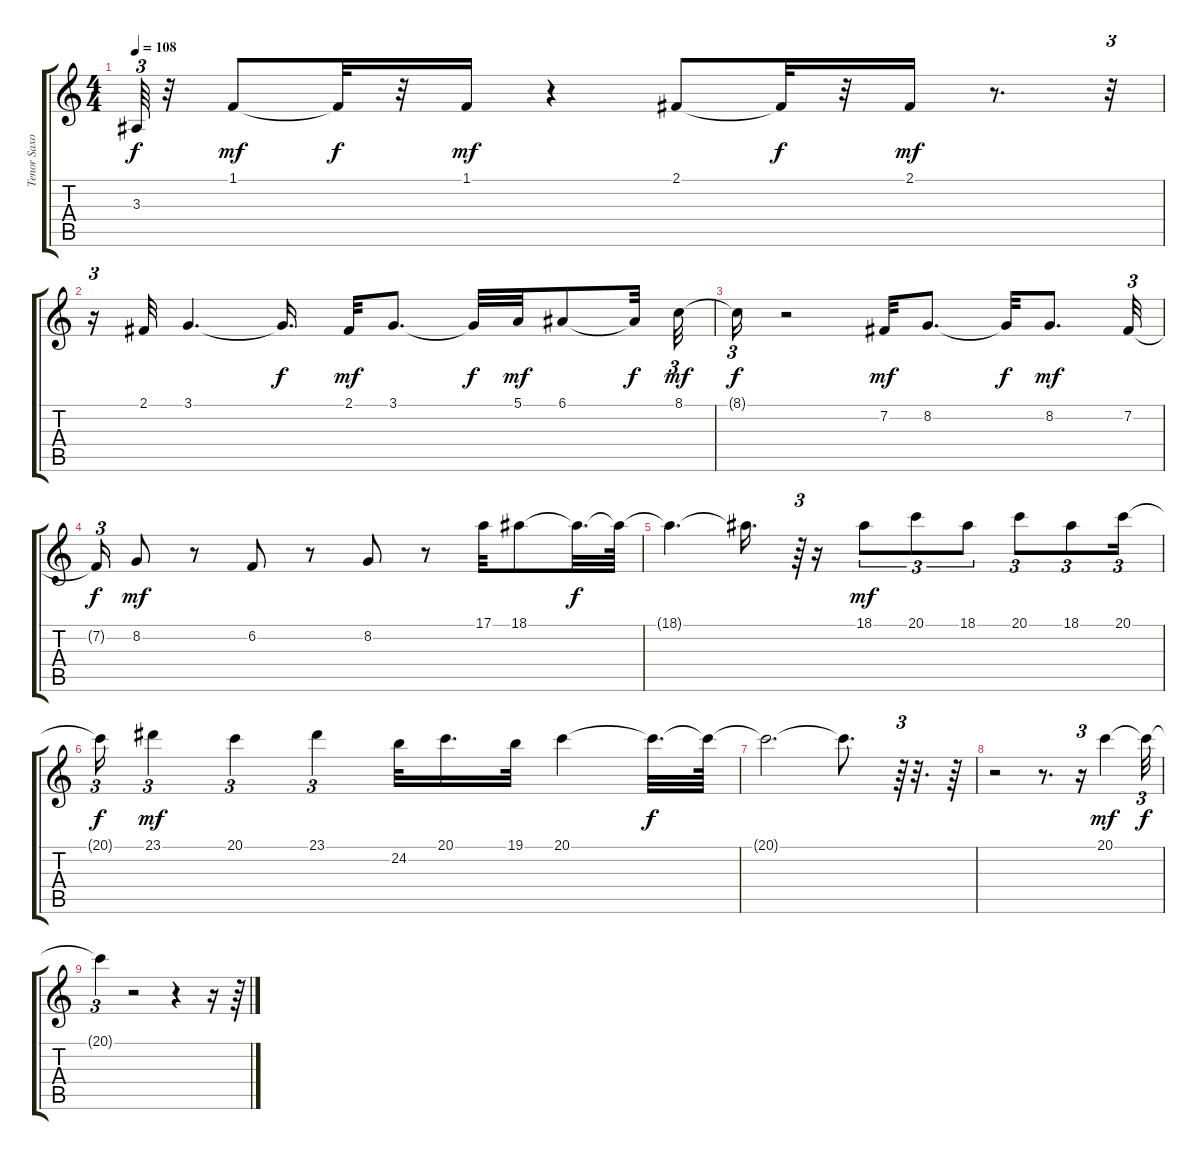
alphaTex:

\track ("Tenor Saxophone" "Tenor Saxo") {instrument tenorsax}
\staff {score tabs}
\tuning (E4 B3 G3 D3 A2 E2) {hide}
\ts (4 4)
\tempo 108
\clef g2
\ks c
3.3{t}.64{tu (3 2) dy f} r.32 1.1.8{dy mf} 1.1{t}.32{dy f} r.32 1.1.16{dy mf} r.4 2.1.8 2.1{t}.32{dy f} r.32 2.1.16{dy mf} r.8{d} r.32{tu (3 2)} |
r.16{tu (3 2)} 2.1.32 3.1.4{d} 3.1{t}.16{d dy f} 2.1.32{dy mf} 3.1.8{d} 3.1{t}.32{dy f} 5.1.32{dy mf} 6.1.8 6.1{t}.32{dy f} 8.1.32{tu (3 2) dy mf} |
8.1{t}.16{tu (3 2) dy f} r.2 7.2.32{dy mf} 8.2.8{d} 8.2{t}.32{dy f} 8.2.8{d dy mf} 7.2.32{tu (3 2)} |
7.2{t}.16{tu (3 2) dy f} 8.2.8{dy mf} r.8 6.2.8 r.8 8.2.8 r.8 17.1.32 18.1.8 18.1{t}.32{d dy f} 18.1{t}.64 |
18.1{t}.4{d} 18.1{t}.16{d} r.64{tu (3 2)} r.16 18.1.8{tu (3 2) dy mf} 20.1.8{tu (3 2)} 18.1.8{tu (3 2)} 20.1.8{tu (3 2)} 18.1.8{tu (3 2)} 20.1.16{tu (3 2)} |
20.1{t}.16{tu (3 2) dy f} 23.1.4{tu (3 2) dy mf} 20.1.4{tu (3 2)} 23.1.4{tu (3 2)} 24.2.32 20.1.16{d} 19.1.32 20.1.4 20.1{t}.32{d dy f} 20.1{t}.64 |
20.1{t}.2{d} 20.1{t}.8{d} r.64{tu (3 2)} r.32{d} r.64 |
r.2 r.8{d} r.16{tu (3 2)} 20.1.4{dy mf} 20.1{t}.32{tu (3 2) dy f} |
20.1{t}.4{tu (3 2)} r.2 r.4 r.16 r.64
